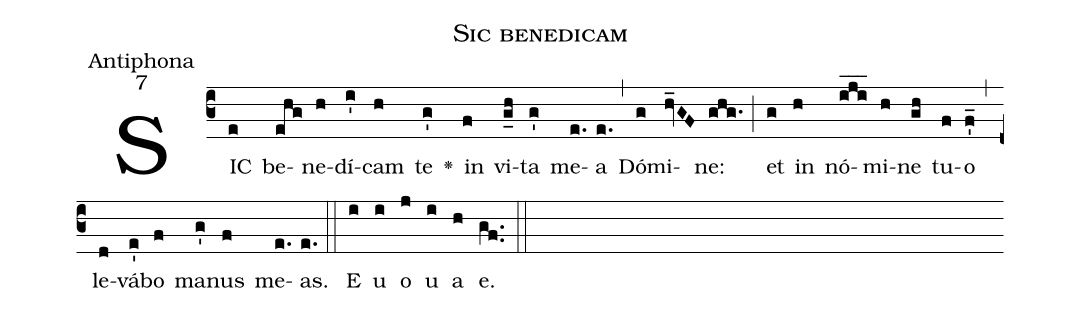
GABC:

name:Sic benedicam;
office-part:Antiphona;
mode:7;
%%
(c3)SIC(e) be(ehg)ne(h)dí(i')cam(h) te(g') <v>\greheightstar</v>() in(f) vi(g_h)ta(g') me(e.)a(e.) (,) Dó(g)mi(hv_GF)ne:(ghg.) (;) et(g) in(h) nó(i_j_i_)mi(h)ne(gh) tu(f)o(f'_) (,) le(d)vá(e')bo(f) ma(g')nus(f) me(e.)as.(e.) (::) E(i) u(i) o(j) u(i) a(h) e.(gf..) (::)
